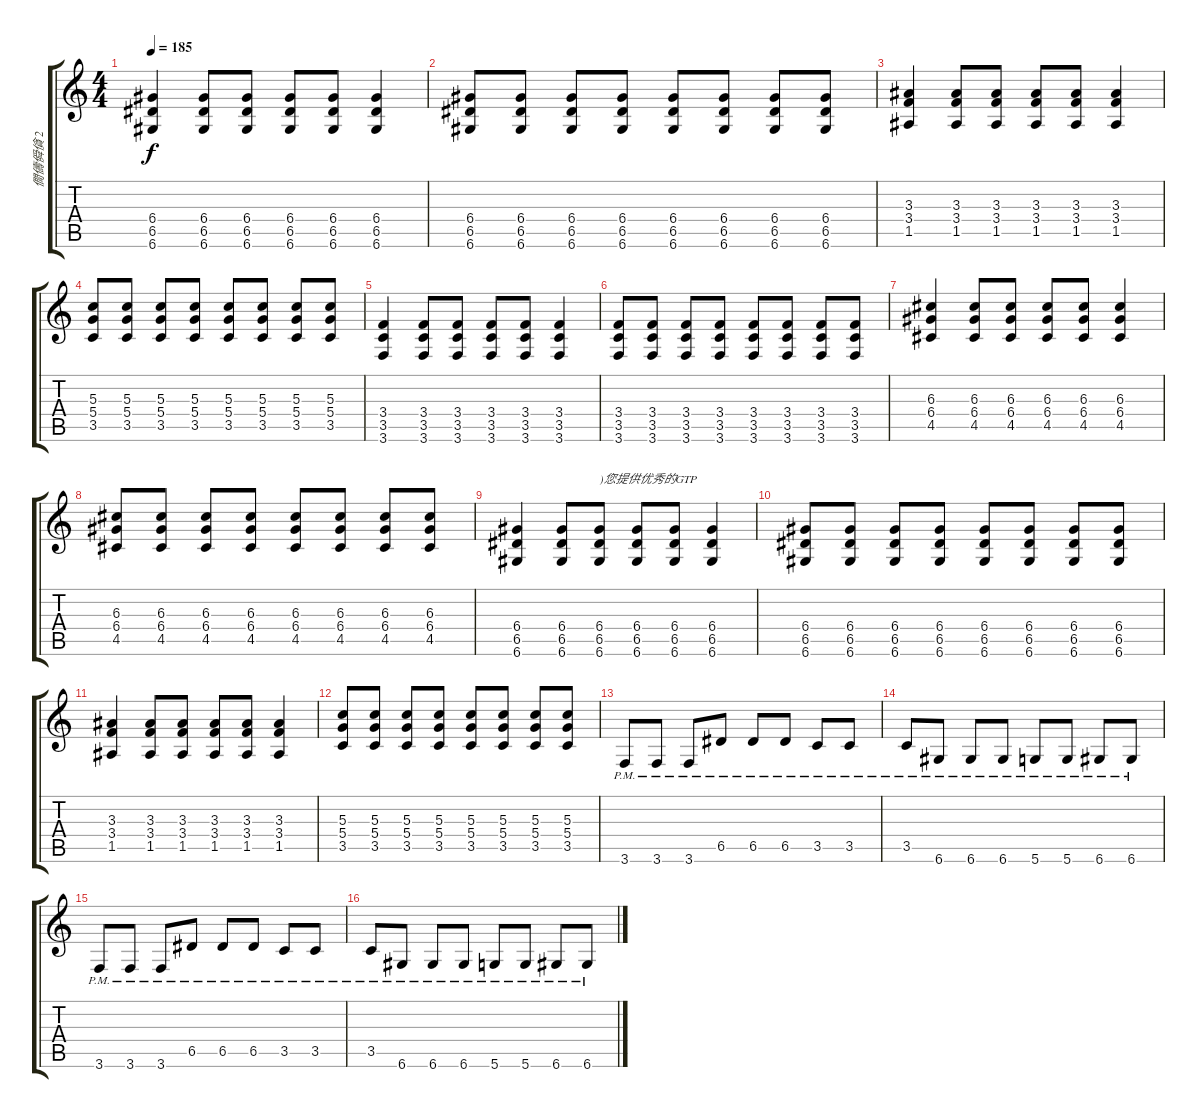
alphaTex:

\track ("僩儔僢僋 2" "僩儔僢僋 2") {instrument electricguitarclean}
\staff {score tabs}
\tuning (E4 B3 G3 D3 A2 D2) {hide}
\ts (4 4)
\tempo 185
\clef g2
\ks c
(6.4 6.5 6.6).4{dy f} (6.4 6.5 6.6).8 (6.4 6.5 6.6).8 (6.4 6.5 6.6).8 (6.4 6.5 6.6).8 (6.4 6.5 6.6).4 |
(6.4 6.5 6.6).8 (6.4 6.5 6.6).8 (6.4 6.5 6.6).8 (6.4 6.5 6.6).8 (6.4 6.5 6.6).8 (6.4 6.5 6.6).8 (6.4 6.5 6.6).8 (6.4 6.5 6.6).8 |
(3.3 3.4 1.5).4 (3.3 3.4 1.5).8 (3.3 3.4 1.5).8 (3.3 3.4 1.5).8 (3.3 3.4 1.5).8 (3.3 3.4 1.5).4 |
(5.3 5.4 3.5).8 (5.3 5.4 3.5).8 (5.3 5.4 3.5).8 (5.3 5.4 3.5).8 (5.3 5.4 3.5).8 (5.3 5.4 3.5).8 (5.3 5.4 3.5).8 (5.3 5.4 3.5).8 |
(3.4 3.5 3.6).4 (3.4 3.5 3.6).8 (3.4 3.5 3.6).8 (3.4 3.5 3.6).8 (3.4 3.5 3.6).8 (3.4 3.5 3.6).4 |
(3.4 3.5 3.6).8 (3.4 3.5 3.6).8 (3.4 3.5 3.6).8 (3.4 3.5 3.6).8 (3.4 3.5 3.6).8 (3.4 3.5 3.6).8 (3.4 3.5 3.6).8 (3.4 3.5 3.6).8 |
(6.3 6.4 4.5).4 (6.3 6.4 4.5).8 (6.3 6.4 4.5).8 (6.3 6.4 4.5).8 (6.3 6.4 4.5).8 (6.3 6.4 4.5).4 |
(6.3 6.4 4.5).8 (6.3 6.4 4.5).8 (6.3 6.4 4.5).8 (6.3 6.4 4.5).8 (6.3 6.4 4.5).8 (6.3 6.4 4.5).8 (6.3 6.4 4.5).8 (6.3 6.4 4.5).8 |
(6.4 6.5 6.6).4 (6.4 6.5 6.6).8 (6.4 6.5 6.6).8{txt ")您提供优秀的GTP"} (6.4 6.5 6.6).8 (6.4 6.5 6.6).8 (6.4 6.5 6.6).4 |
(6.4 6.5 6.6).8 (6.4 6.5 6.6).8 (6.4 6.5 6.6).8 (6.4 6.5 6.6).8 (6.4 6.5 6.6).8 (6.4 6.5 6.6).8 (6.4 6.5 6.6).8 (6.4 6.5 6.6).8 |
(3.3 3.4 1.5).4 (3.3 3.4 1.5).8 (3.3 3.4 1.5).8 (3.3 3.4 1.5).8 (3.3 3.4 1.5).8 (3.3 3.4 1.5).4 |
(5.3 5.4 3.5).8 (5.3 5.4 3.5).8 (5.3 5.4 3.5).8 (5.3 5.4 3.5).8 (5.3 5.4 3.5).8 (5.3 5.4 3.5).8 (5.3 5.4 3.5).8 (5.3 5.4 3.5).8 |
3.6{pm}.8 3.6{pm}.8 3.6{pm}.8 6.5{pm}.8 6.5{pm}.8 6.5{pm}.8 3.5{pm}.8 3.5{pm}.8 |
3.5{pm}.8 6.6{pm}.8 6.6{pm}.8 6.6{pm}.8 5.6{pm}.8 5.6{pm}.8 6.6{pm}.8 6.6{pm}.8 |
3.6{pm}.8 3.6{pm}.8 3.6{pm}.8 6.5{pm}.8 6.5{pm}.8 6.5{pm}.8 3.5{pm}.8 3.5{pm}.8 |
3.5{pm}.8 6.6{pm}.8 6.6{pm}.8 6.6{pm}.8 5.6{pm}.8 5.6{pm}.8 6.6{pm}.8 6.6{pm}.8
